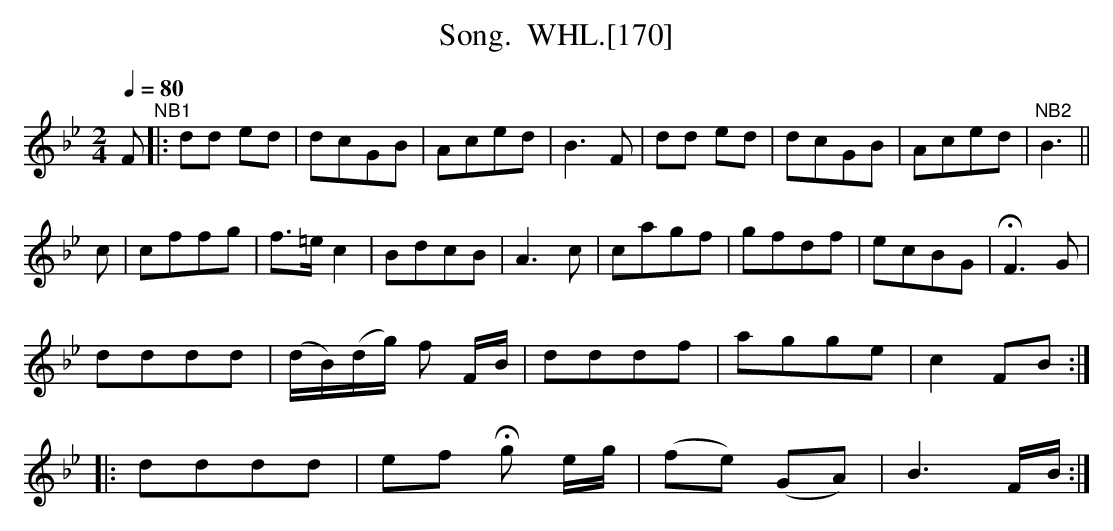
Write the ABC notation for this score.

X:1
T:Song.  WHL.[170]
M:2/4
L:1/8
Q:1/4=80
K:Bb
F"^NB1"|: dd ed|dcGB|Aced|B3F|dd ed|dcGB|Aced|"^NB2"B3||
c|cffg|f>=e c2| BdcB|A3c|cagf|gfdf|ecBG|!fermata!F3 G|
dddd|(d/B/)(d/g/)n f F/B/|dddf|agge|c2 FB:|
|: dddd|ef !fermata!g e/g/|(fe) (GA)|B3 F/B/ :|
